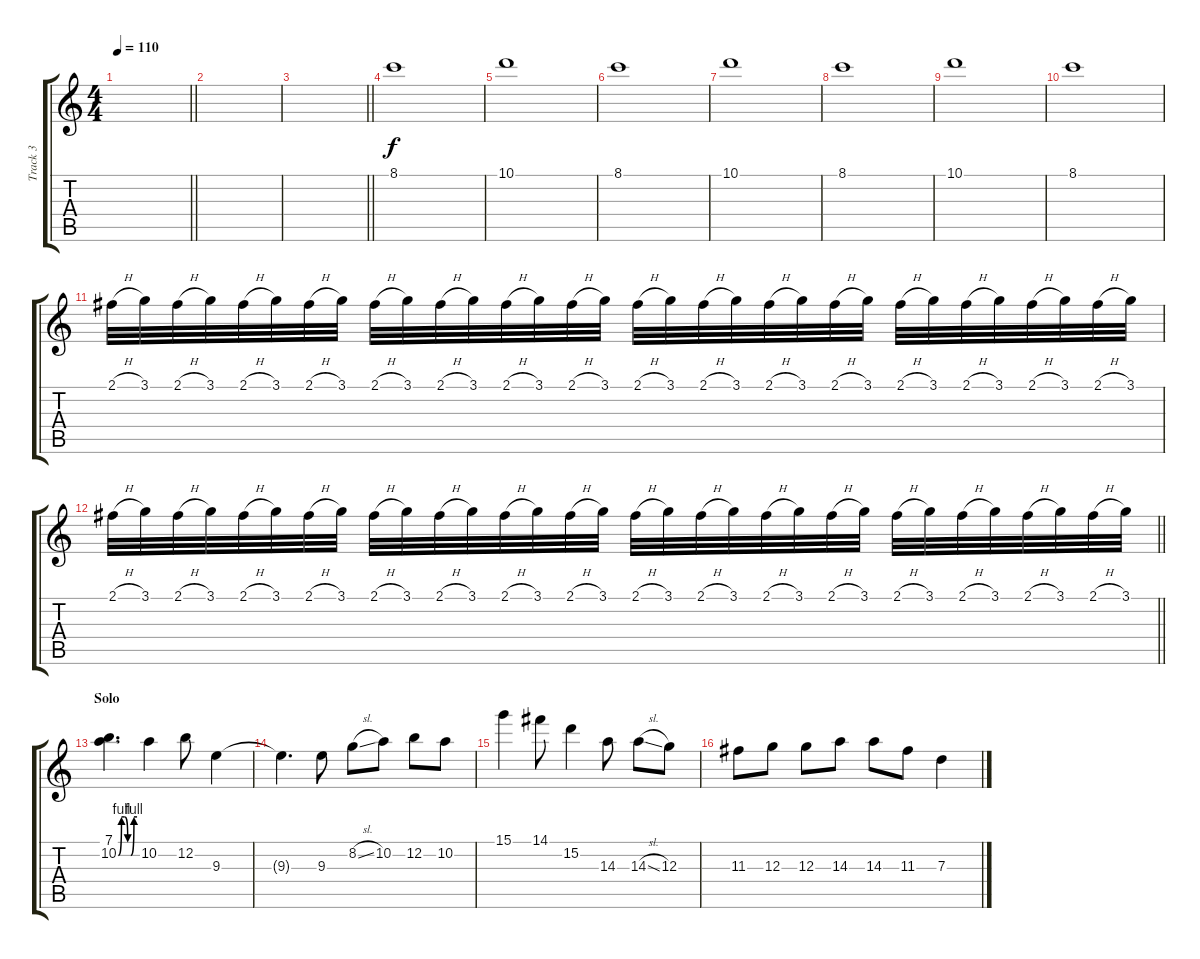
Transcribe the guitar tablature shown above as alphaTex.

\track ("Track 3" "Track 3") {instrument distortionguitar}
\staff {score tabs}
\tuning (E4 B3 G3 D3 A2 E2) {hide}
\ts (4 4)
\tempo 110
\clef g2
\barLineRight lightlight
\ks c
|
|
\barLineRight lightlight
|
8.1.1 |
10.1.1 |
8.1.1 |
10.1.1 |
8.1.1 |
10.1.1 |
8.1.1 |
2.1{h}.32 3.1.32 2.1{h}.32 3.1.32 2.1{h}.32 3.1.32 2.1{h}.32 3.1.32 2.1{h}.32 3.1.32 2.1{h}.32 3.1.32 2.1{h}.32 3.1.32 2.1{h}.32 3.1.32 2.1{h}.32 3.1.32 2.1{h}.32 3.1.32 2.1{h}.32 3.1.32 2.1{h}.32 3.1.32 2.1{h}.32 3.1.32 2.1{h}.32 3.1.32 2.1{h}.32 3.1.32 2.1{h}.32 3.1.32 |
\barLineRight lightlight
2.1{h}.32 3.1.32 2.1{h}.32 3.1.32 2.1{h}.32 3.1.32 2.1{h}.32 3.1.32 2.1{h}.32 3.1.32 2.1{h}.32 3.1.32 2.1{h}.32 3.1.32 2.1{h}.32 3.1.32 2.1{h}.32 3.1.32 2.1{h}.32 3.1.32 2.1{h}.32 3.1.32 2.1{h}.32 3.1.32 2.1{h}.32 3.1.32 2.1{h}.32 3.1.32 2.1{h}.32 3.1.32 2.1{h}.32 3.1.32 |
\section ("" "Solo")
(7.1 10.2{be (custom 0 0 10 4 20 4 30 0 40 0 50 4 60 4)}).4{d} 10.2.4 12.2.8 9.3.4 |
9.3{t}.4{d} 9.3.8 8.2{sl}.8 10.2.8 12.2.8 10.2.8 |
15.1.4 14.1.8 15.2.4 14.3.8 14.3{sl}.8 12.3.8 |
11.3.8 12.3.8 12.3.8 14.3.8 14.3.8 11.3.8 7.3.4
